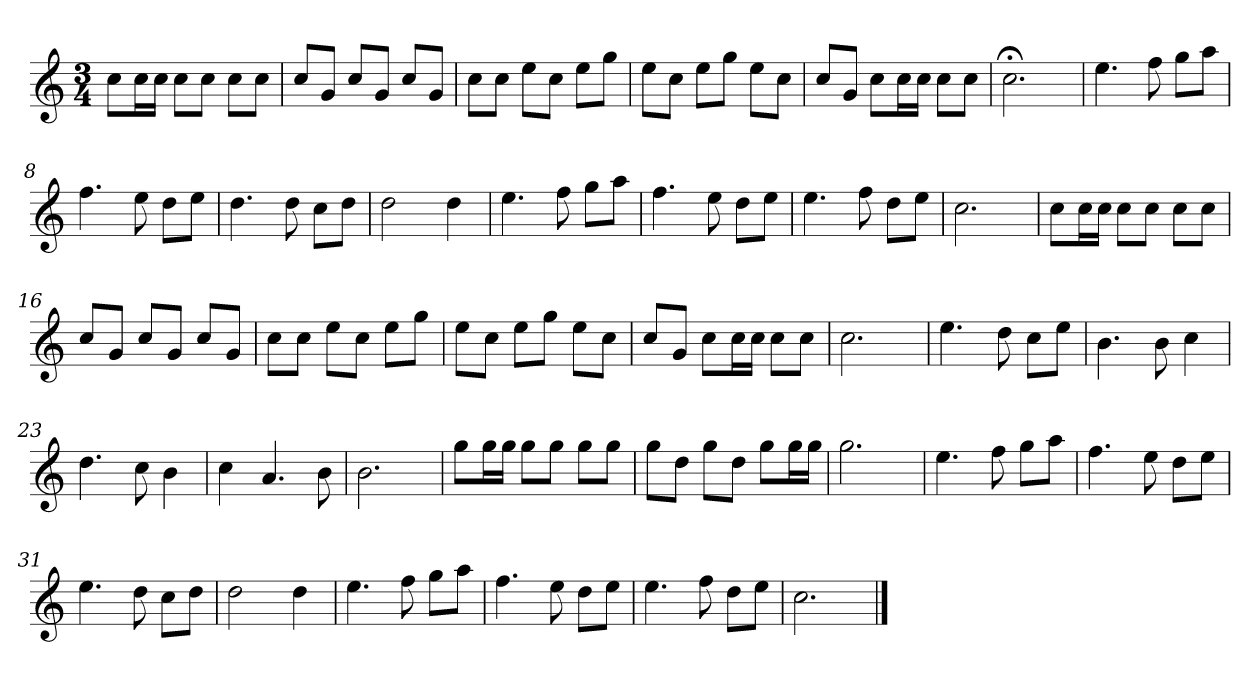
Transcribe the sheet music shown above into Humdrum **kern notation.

**kern
*part1
*staff1
*clefG2
*k[]
*C:
*M3/4
*MM120
=1
8cc\L
16cc\L
16cc\JJ
8cc\L
8cc\J
8cc\L
8cc\J
=2
8cc/L
8g/J
8cc/L
8g/J
8cc/L
8g/J
=3
8cc\L
8cc\J
8ee\L
8cc\J
8ee\L
8gg\J
=4
8ee\L
8cc\J
8ee\L
8gg\J
8ee\L
8cc\J
=5
8cc/L
8g/J
8cc\L
16cc\L
16cc\JJ
8cc\L
8cc\J
=6
2.cc;<
=7
4.ee
8ff
8gg\L
8aa\J
=8
4.ff
8ee
8dd\L
8ee\J
=9
4.dd
8dd
8cc\L
8dd\J
=10
2dd
4dd
=11
4.ee
8ff
8gg\L
8aa\J
=12
4.ff
8ee
8dd\L
8ee\J
=13
4.ee
8ff
8dd\L
8ee\J
=14
2.cc
=15
8cc\L
16cc\L
16cc\JJ
8cc\L
8cc\J
8cc\L
8cc\J
=16
8cc/L
8g/J
8cc/L
8g/J
8cc/L
8g/J
=17
8cc\L
8cc\J
8ee\L
8cc\J
8ee\L
8gg\J
=18
8ee\L
8cc\J
8ee\L
8gg\J
8ee\L
8cc\J
=19
8cc/L
8g/J
8cc\L
16cc\L
16cc\JJ
8cc\L
8cc\J
=20
2.cc
=21
4.ee
8dd
8cc\L
8ee\J
=22
4.b
8b
4cc
=23
4.dd
8cc
4b
=24
4cc
4.a
8b
=25
2.b
=26
8gg\L
16gg\L
16gg\JJ
8gg\L
8gg\J
8gg\L
8gg\J
=27
8gg\L
8dd\J
8gg\L
8dd\J
8gg\L
16gg\L
16gg\JJ
=28
2.gg
=29
4.ee
8ff
8gg\L
8aa\J
=30
4.ff
8ee
8dd\L
8ee\J
=31
4.ee
8dd
8cc\L
8dd\J
=32
2dd
4dd
=33
4.ee
8ff
8gg\L
8aa\J
=34
4.ff
8ee
8dd\L
8ee\J
=35
4.ee
8ff
8dd\L
8ee\J
=36
2.cc
==
*-
